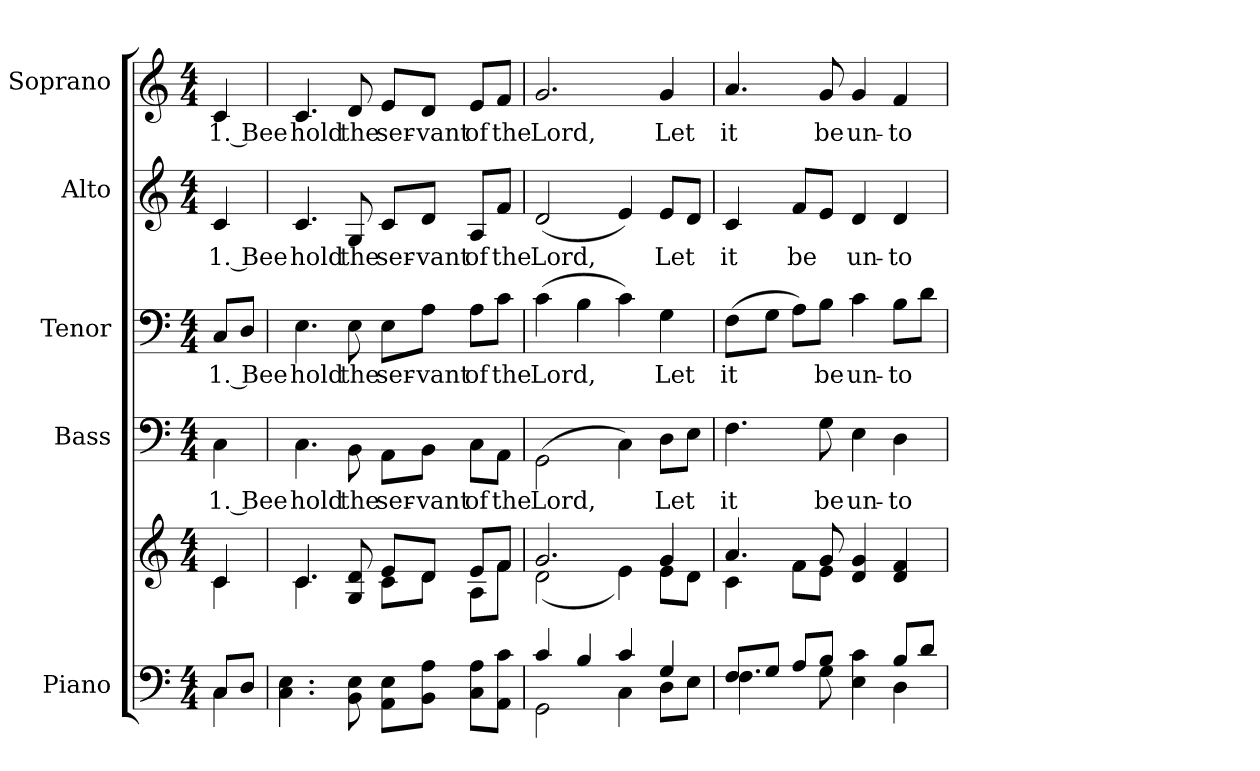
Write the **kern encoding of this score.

**kern	**kern	**kern	**text	**kern	**text	**kern	**text	**kern	**text
*part5	*part5	*part4	*part4	*part3	*part3	*part2	*part2	*part1	*part1
*staff6	*staff5	*staff4	*staff4	*staff3	*staff3	*staff2	*staff2	*staff1	*staff1
*I"Piano	*	*I"Bass	*	*I"Tenor	*	*I"Alto	*	*I"Soprano	*
*I'Pno.	*	*I'B.	*	*I'T.	*	*I'A.	*	*I'S.	*
!!LO:PB:g=z
*clefF4	*clefG2	*clefF4	*	*clefF4	*	*clefG2	*	*clefG2	*
*k[]	*k[]	*k[]	*	*k[]	*	*k[]	*	*k[]	*
*C:	*C:	*C:	*	*C:	*	*C:	*	*C:	*
*M4/4	*M4/4	*M4/4	*	*M4/4	*	*M4/4	*	*M4/4	*
*MM120	*MM120	*MM120	*	*MM120	*	*MM120	*	*MM120	*
=1	=1	=1	=1	=1	=1	=1	=1	=1	=1
*^	*^	*	*	*	*	*	*	*	*
!	!	!	!	!	!LO:LY:b:color=#000000	!	!	!	!	!	!
!	!	!	!	!	!	!	!LO:LY:b:color=#000000	!	!	!	!
!	!	!	!	!	!	!	!	!	!LO:LY:b:color=#000000	!	!
!	!	!	!	!	!	!	!	!	!	!	!LO:LY:b:color=#000000
8Ci/L	4Ci\	4ci/	4ci\	4Ci\	1. Bee	8Ci/L	1. Bee	4ci/	1. Bee	4ci/	1. Bee
8Di/J	.	.	.	.	.	8Di/J	.	.	.	.	.
=2	=2	=2	=2	=2	=2	=2	=2	=2	=2	=2	=2
!	!	!	!	!	!LO:LY:b:color=#000000	!	!	!	!	!	!
!	!	!	!	!	!	!	!LO:LY:b:color=#000000	!	!	!	!
!	!	!	!	!	!	!	!	!	!LO:LY:b:color=#000000	!	!
!	!	!	!	!	!	!	!	!	!	!	!LO:LY:b:color=#000000
4.Ei/yy	4.Ci\ 4.Ei	4.ci/	4.ci\	4.Ci\	hold	4.Ei\	hold	4.ci/	hold	4.ci/	hold
!	!	!	!	!	!LO:LY:b:color=#000000	!	!	!	!	!	!
!	!	!	!	!	!	!	!LO:LY:b:color=#000000	!	!	!	!
!	!	!	!	!	!	!	!	!	!LO:LY:b:color=#000000	!	!
!	!	!	!	!	!	!	!	!	!	!	!LO:LY:b:color=#000000
8Ei/yy	8BBi\ 8Ei	8Gi/ 8di	8Gi\yy	8BBi\	the	8Ei\	the	8Gi/	the	8di/	the
!	!	!	!	!	!LO:LY:b:color=#000000	!	!	!	!	!	!
!	!	!	!	!	!	!	!LO:LY:b:color=#000000	!	!	!	!
!	!	!	!	!	!	!	!	!	!LO:LY:b:color=#000000	!	!
!	!	!	!	!	!	!	!	!	!	!	!LO:LY:b:color=#000000
8Ei/Lyy	8AAi\ 8EiL	8ei/L	8ci\L	8AAi\L	ser-	8Ei\L	ser-	8ci/L	ser-	8ei/L	ser-
!	!	!	!	!	!LO:LY:b:color=#000000	!	!	!	!	!	!
!	!	!	!	!	!	!	!LO:LY:b:color=#000000	!	!	!	!
!	!	!	!	!	!	!	!	!	!LO:LY:b:color=#000000	!	!
!	!	!	!	!	!	!	!	!	!	!	!LO:LY:b:color=#000000
8Ai/Jyy	8BBi\ 8AiJ	8di/J	8di\J	8BBi\J	-vant	8Ai\J	-vant	8di/J	-vant	8di/J	-vant
!	!	!	!	!	!LO:LY:b:color=#000000	!	!	!	!	!	!
!	!	!	!	!	!	!	!LO:LY:b:color=#000000	!	!	!	!
!	!	!	!	!	!	!	!	!	!LO:LY:b:color=#000000	!	!
!	!	!	!	!	!	!	!	!	!	!	!LO:LY:b:color=#000000
8Ai/Lyy	8Ci\ 8AiL	8ei/L	8Ai\L	8Ci\L	of	8Ai\L	of	8Ai/L	of	8ei/L	of
!	!	!	!	!	!LO:LY:b:color=#000000	!	!	!	!	!	!
!	!	!	!	!	!	!	!LO:LY:b:color=#000000	!	!	!	!
!	!	!	!	!	!	!	!	!	!LO:LY:b:color=#000000	!	!
!	!	!	!	!	!	!	!	!	!	!	!LO:LY:b:color=#000000
8ci/Jyy	8AAi\ 8ciJ	8fi/J	8fi\J	8AAi\J	the	8ci\J	the	8fi/J	the	8fi/J	the
!!LO:PB:g=z
=3	=3	=3	=3	=3	=3	=3	=3	=3	=3	=3	=3
!	!	!	!	!	!LO:LY:b:color=#000000	!	!	!	!	!	!
!	!	!	!	!	!	!	!LO:LY:b:color=#000000	!	!	!	!
!	!	!	!	!	!	!	!	!	!LO:LY:b:color=#000000	!	!
!	!	!	!	!	!	!	!	!	!	!	!LO:LY:b:color=#000000
4ci/	2GGi\	2.gi/	(2di\	(2GGi\	Lord,	(4ci\	Lord,	(2di/	Lord,	2.gi/	Lord,
4Bi/	.	.	.	.	.	4Bi\	.	.	.	.	.
4ci/	4Ci\	.	4ei\)	4Ci\)	.	4ci\)	.	4ei/)	.	.	.
!	!	!	!	!	!LO:LY:b:color=#000000	!	!	!	!	!	!
!	!	!	!	!	!	!	!LO:LY:b:color=#000000	!	!	!	!
!	!	!	!	!	!	!	!	!	!LO:LY:b:color=#000000	!	!
!	!	!	!	!	!	!	!	!	!	!	!LO:LY:b:color=#000000
4Gi/	8Di\L	4gi/	8ei\L	8Di\L	Let	4Gi\	Let	8ei/L	Let	4gi/	Let
.	8Ei\J	.	8di\J	8Ei\J	.	.	.	8di/J	.	.	.
=4	=4	=4	=4	=4	=4	=4	=4	=4	=4	=4	=4
!	!	!	!	!	!LO:LY:b:color=#000000	!	!	!	!	!	!
!	!	!	!	!	!	!	!LO:LY:b:color=#000000	!	!	!	!
!	!	!	!	!	!	!	!	!	!LO:LY:b:color=#000000	!	!
!	!	!	!	!	!	!	!	!	!	!	!LO:LY:b:color=#000000
8Fi/L	4.Fi\	4.ai/	4ci\	4.Fi\	it	(8Fi\L	it	4ci/	it	4.ai/	it
8Gi/J	.	.	.	.	.	8Gi\J	.	.	.	.	.
!	!	!	!	!	!	!	!	!	!LO:LY:b:color=#000000	!	!
8Ai/L	.	.	8fi\L	.	.	8Ai\L)	.	8fi/L	be	.	.
!	!	!	!	!	!LO:LY:b:color=#000000	!	!	!	!	!	!
!	!	!	!	!	!	!	!LO:LY:b:color=#000000	!	!	!	!
!	!	!	!	!	!	!	!	!	!	!	!LO:LY:b:color=#000000
8Bi/J	8Gi\	8gi/	8ei\J	8Gi\	be	8Bi\J	be	8ei/J	.	8gi/	be
!	!	!	!	!	!LO:LY:b:color=#000000	!	!	!	!	!	!
!	!	!	!	!	!	!	!LO:LY:b:color=#000000	!	!	!	!
!	!	!	!	!	!	!	!	!	!LO:LY:b:color=#000000	!	!
!	!	!	!	!	!	!	!	!	!	!	!LO:LY:b:color=#000000
4ci/yy	4Ei\ 4ci	4di/ 4gi	4di\yy	4Ei\	un-	4ci\	un-	4di/	un-	4gi/	un-
!	!	!	!	!	!LO:LY:b:color=#000000	!	!	!	!	!	!
!	!	!	!	!	!	!	!LO:LY:b:color=#000000	!	!	!	!
!	!	!	!	!	!	!	!	!	!LO:LY:b:color=#000000	!	!
!	!	!	!	!	!	!	!	!	!	!	!LO:LY:b:color=#000000
8Bi/L	4Di\	4di/ 4fi	4di\yy	4Di\	-to	8Bi\L	-to	4di/	-to	4fi/	-to
8di/J	.	.	.	.	.	8di\J	.	.	.	.	.
*v	*v	*	*	*	*	*	*	*	*	*	*
*	*v	*v	*	*	*	*	*	*	*	*
=	=	=	=	=	=	=	=	=	=
*-	*-	*-	*-	*-	*-	*-	*-	*-	*-
